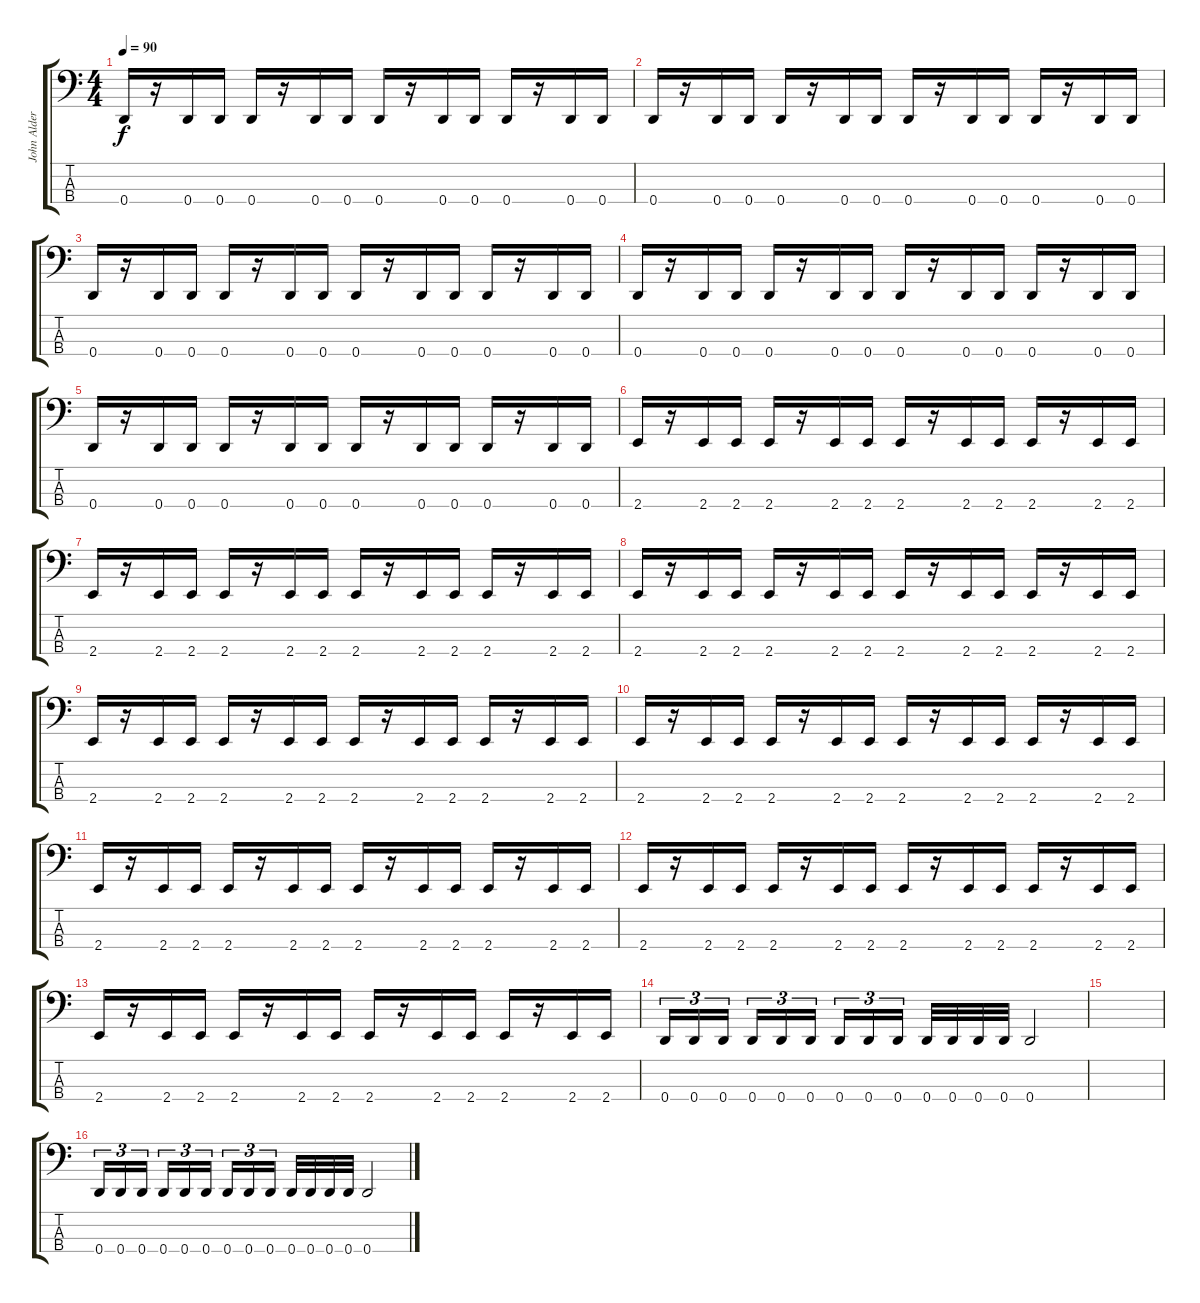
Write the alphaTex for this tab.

\track ("John Alderete" "John Alder") {instrument electricbassfinger}
\staff {score tabs}
\tuning (G2 D2 A1 D1) {hide}
\ts (4 4)
\tempo 90
\clef f4
\ks c
0.4.16{dy f} r.16 0.4.16 0.4.16 0.4.16 r.16 0.4.16 0.4.16 0.4.16 r.16 0.4.16 0.4.16 0.4.16 r.16 0.4.16 0.4.16 |
0.4.16 r.16 0.4.16 0.4.16 0.4.16 r.16 0.4.16 0.4.16 0.4.16 r.16 0.4.16 0.4.16 0.4.16 r.16 0.4.16 0.4.16 |
0.4.16 r.16 0.4.16 0.4.16 0.4.16 r.16 0.4.16 0.4.16 0.4.16 r.16 0.4.16 0.4.16 0.4.16 r.16 0.4.16 0.4.16 |
0.4.16 r.16 0.4.16 0.4.16 0.4.16 r.16 0.4.16 0.4.16 0.4.16 r.16 0.4.16 0.4.16 0.4.16 r.16 0.4.16 0.4.16 |
0.4.16 r.16 0.4.16 0.4.16 0.4.16 r.16 0.4.16 0.4.16 0.4.16 r.16 0.4.16 0.4.16 0.4.16 r.16 0.4.16 0.4.16 |
2.4.16 r.16 2.4.16 2.4.16 2.4.16 r.16 2.4.16 2.4.16 2.4.16 r.16 2.4.16 2.4.16 2.4.16 r.16 2.4.16 2.4.16 |
2.4.16 r.16 2.4.16 2.4.16 2.4.16 r.16 2.4.16 2.4.16 2.4.16 r.16 2.4.16 2.4.16 2.4.16 r.16 2.4.16 2.4.16 |
2.4.16 r.16 2.4.16 2.4.16 2.4.16 r.16 2.4.16 2.4.16 2.4.16 r.16 2.4.16 2.4.16 2.4.16 r.16 2.4.16 2.4.16 |
2.4.16 r.16 2.4.16 2.4.16 2.4.16 r.16 2.4.16 2.4.16 2.4.16 r.16 2.4.16 2.4.16 2.4.16 r.16 2.4.16 2.4.16 |
2.4.16 r.16 2.4.16 2.4.16 2.4.16 r.16 2.4.16 2.4.16 2.4.16 r.16 2.4.16 2.4.16 2.4.16 r.16 2.4.16 2.4.16 |
2.4.16 r.16 2.4.16 2.4.16 2.4.16 r.16 2.4.16 2.4.16 2.4.16 r.16 2.4.16 2.4.16 2.4.16 r.16 2.4.16 2.4.16 |
2.4.16 r.16 2.4.16 2.4.16 2.4.16 r.16 2.4.16 2.4.16 2.4.16 r.16 2.4.16 2.4.16 2.4.16 r.16 2.4.16 2.4.16 |
2.4.16 r.16 2.4.16 2.4.16 2.4.16 r.16 2.4.16 2.4.16 2.4.16 r.16 2.4.16 2.4.16 2.4.16 r.16 2.4.16 2.4.16 |
0.4.16{tu (3 2)} 0.4.16{tu (3 2)} 0.4.16{tu (3 2)} 0.4.16{tu (3 2)} 0.4.16{tu (3 2)} 0.4.16{tu (3 2)} 0.4.16{tu (3 2)} 0.4.16{tu (3 2)} 0.4.16{tu (3 2)} 0.4.32 0.4.32 0.4.32 0.4.32 0.4.2 |
|
0.4.16{tu (3 2)} 0.4.16{tu (3 2)} 0.4.16{tu (3 2)} 0.4.16{tu (3 2)} 0.4.16{tu (3 2)} 0.4.16{tu (3 2)} 0.4.16{tu (3 2)} 0.4.16{tu (3 2)} 0.4.16{tu (3 2)} 0.4.32 0.4.32 0.4.32 0.4.32 0.4.2
